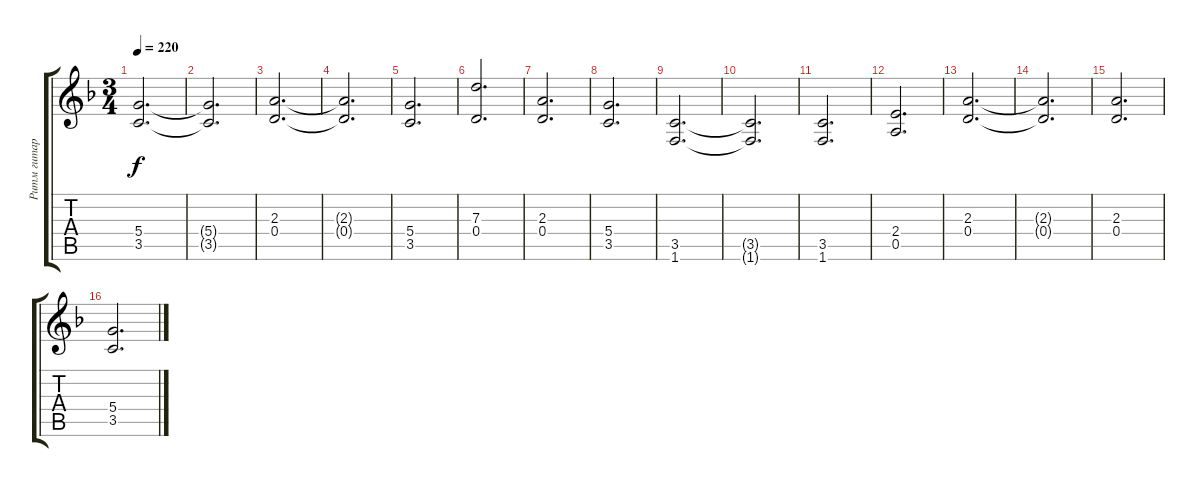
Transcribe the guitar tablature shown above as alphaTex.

\track ("Ритм гитара" "Ритм гитар") {instrument distortionguitar}
\staff {score tabs}
\tuning (E4 B3 G3 D3 A2 E2) {hide}
\ts (3 4)
\tempo 220
\clef g2
\ks f
(5.4 3.5).2{d dy f} |
(5.4{t} 3.5{t}).2{d} |
(2.3 0.4).2{d} |
(2.3{t} 0.4{t}).2{d} |
(5.4 3.5).2{d} |
(7.3 0.4).2{d} |
(2.3 0.4).2{d} |
(5.4 3.5).2{d} |
(3.5 1.6).2{d} |
(3.5{t} 1.6{t}).2{d} |
(3.5 1.6).2{d} |
(2.4 0.5).2{d} |
(2.3 0.4).2{d} |
(2.3{t} 0.4{t}).2{d} |
(2.3 0.4).2{d} |
(5.4 3.5).2{d}
